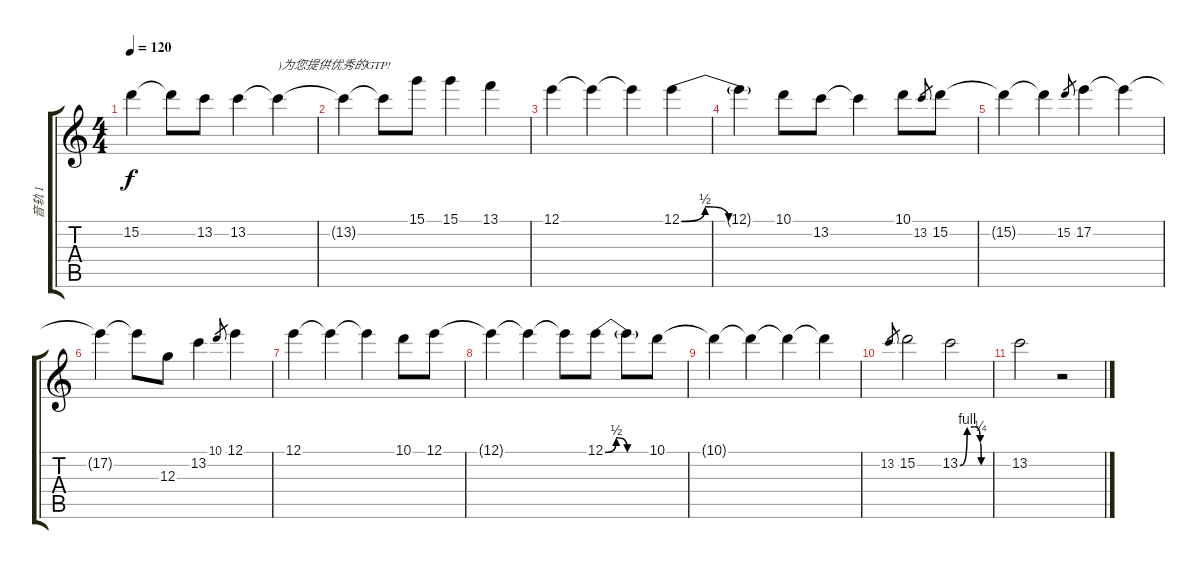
\track ("音轨 1" "音轨 1") {instrument electricguitarjazz}
\staff {score tabs}
\tuning (E4 B3 G3 D3 A2 E2) {hide}
\ts (4 4)
\tempo 120
\clef g2
\ks c
15.2{t}.4{dy f} 15.2{t}.8 13.2.8 13.2.4 13.2{t}.4{txt ")为您提供优秀的GTP!"} |
13.2{t}.4 13.2{t}.8 15.1.8 15.1.4 13.1.4 |
12.1.4 12.1{t}.4 12.1{t}.4 12.1{be (custom 0 0 15 2 30 0 45 0 60 0)}.4 |
12.1{t}.4 10.1.8 13.2.8 13.2{t}.4 10.1.8 13.2.8{gr} 15.2.8 |
15.2{t}.4 15.2{t}.4 15.2.8{gr} 17.2.4 17.2{t}.4 |
17.2{t}.4 17.2{t}.8 12.3.8 13.2.4 10.1.8{gr} 12.1.4 |
12.1.4 12.1{t}.4 12.1{t}.4 10.1.8 12.1.8 |
12.1{t}.4 12.1{t}.4 12.1{t}.8 12.1{be (custom 0 0 15 2 30 0 51 0 58 0 60 0)}.8 12.1{t}.8 10.1.8 |
10.1{t}.4 10.1{t}.4 10.1{t}.4 10.1{t}.4 |
13.2.8{gr} 15.2.2 13.2{be (custom 0 0 15 4 30 4 42 1 44 0 46 0 55 0 57 0 60 0)}.2 |
13.2.2 r.2
